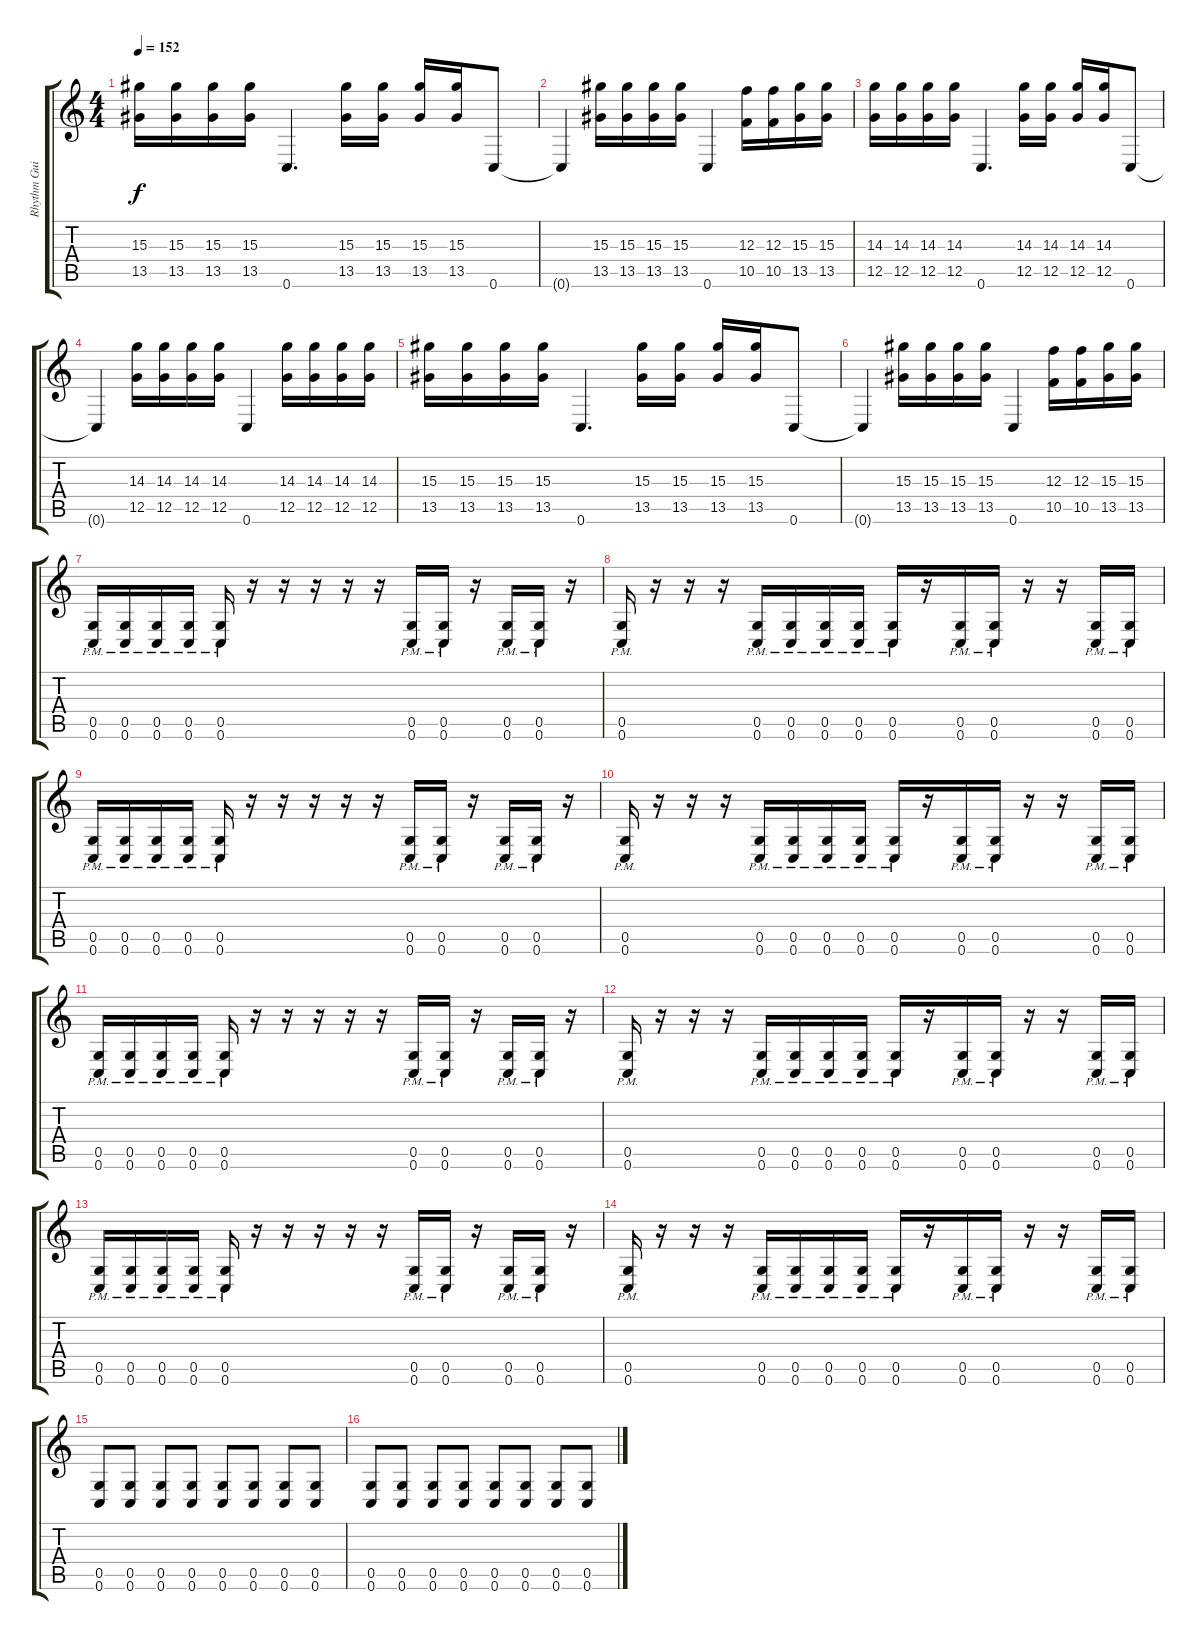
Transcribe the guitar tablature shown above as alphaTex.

\track ("Rhythm Guitar 2" "Rhythm Gui") {instrument distortionguitar}
\staff {score tabs}
\tuning (D4 A3 F3 C3 G2 C2) {hide}
\ts (4 4)
\tempo 152
\clef g2
\ks c
(15.3 13.5).16{dy f} (15.3 13.5).16 (15.3 13.5).16 (15.3 13.5).16 0.6.4{d} (15.3 13.5).16 (15.3 13.5).16 (15.3 13.5).16 (15.3 13.5).16 0.6.8 |
0.6{t}.4 (15.3 13.5).16 (15.3 13.5).16 (15.3 13.5).16 (15.3 13.5).16 0.6.4 (12.3 10.5).16 (12.3 10.5).16 (15.3 13.5).16 (15.3 13.5).16 |
(14.3 12.5).16 (14.3 12.5).16 (14.3 12.5).16 (14.3 12.5).16 0.6.4{d} (14.3 12.5).16 (14.3 12.5).16 (14.3 12.5).16 (14.3 12.5).16 0.6.8 |
0.6{t}.4 (14.3 12.5).16 (14.3 12.5).16 (14.3 12.5).16 (14.3 12.5).16 0.6.4 (14.3 12.5).16 (14.3 12.5).16 (14.3 12.5).16 (14.3 12.5).16 |
(15.3 13.5).16 (15.3 13.5).16 (15.3 13.5).16 (15.3 13.5).16 0.6.4{d} (15.3 13.5).16 (15.3 13.5).16 (15.3 13.5).16 (15.3 13.5).16 0.6.8 |
0.6{t}.4 (15.3 13.5).16 (15.3 13.5).16 (15.3 13.5).16 (15.3 13.5).16 0.6.4 (12.3 10.5).16 (12.3 10.5).16 (15.3 13.5).16 (15.3 13.5).16 |
(0.5{pm} 0.6{pm}).16 (0.5{pm} 0.6{pm}).16 (0.5{pm} 0.6{pm}).16 (0.5{pm} 0.6{pm}).16 (0.5{pm} 0.6{pm}).16 r.16 r.16 r.16 r.16 r.16 (0.5{pm} 0.6{pm}).16 (0.5{pm} 0.6{pm}).16 r.16 (0.5{pm} 0.6{pm}).16 (0.5{pm} 0.6{pm}).16 r.16 |
(0.5{pm} 0.6{pm}).16 r.16 r.16 r.16 (0.5{pm} 0.6{pm}).16 (0.5{pm} 0.6{pm}).16 (0.5{pm} 0.6{pm}).16 (0.5{pm} 0.6{pm}).16 (0.5{pm} 0.6{pm}).16 r.16 (0.5{pm} 0.6{pm}).16 (0.5{pm} 0.6{pm}).16 r.16 r.16 (0.5{pm} 0.6{pm}).16 (0.5{pm} 0.6{pm}).16 |
(0.5{pm} 0.6{pm}).16 (0.5{pm} 0.6{pm}).16 (0.5{pm} 0.6{pm}).16 (0.5{pm} 0.6{pm}).16 (0.5{pm} 0.6{pm}).16 r.16 r.16 r.16 r.16 r.16 (0.5{pm} 0.6{pm}).16 (0.5{pm} 0.6{pm}).16 r.16 (0.5{pm} 0.6{pm}).16 (0.5{pm} 0.6{pm}).16 r.16 |
(0.5{pm} 0.6{pm}).16 r.16 r.16 r.16 (0.5{pm} 0.6{pm}).16 (0.5{pm} 0.6{pm}).16 (0.5{pm} 0.6{pm}).16 (0.5{pm} 0.6{pm}).16 (0.5{pm} 0.6{pm}).16 r.16 (0.5{pm} 0.6{pm}).16 (0.5{pm} 0.6{pm}).16 r.16 r.16 (0.5{pm} 0.6{pm}).16 (0.5{pm} 0.6{pm}).16 |
(0.5{pm} 0.6{pm}).16 (0.5{pm} 0.6{pm}).16 (0.5{pm} 0.6{pm}).16 (0.5{pm} 0.6{pm}).16 (0.5{pm} 0.6{pm}).16 r.16 r.16 r.16 r.16 r.16 (0.5{pm} 0.6{pm}).16 (0.5{pm} 0.6{pm}).16 r.16 (0.5{pm} 0.6{pm}).16 (0.5{pm} 0.6{pm}).16 r.16 |
(0.5{pm} 0.6{pm}).16 r.16 r.16 r.16 (0.5{pm} 0.6{pm}).16 (0.5{pm} 0.6{pm}).16 (0.5{pm} 0.6{pm}).16 (0.5{pm} 0.6{pm}).16 (0.5{pm} 0.6{pm}).16 r.16 (0.5{pm} 0.6{pm}).16 (0.5{pm} 0.6{pm}).16 r.16 r.16 (0.5{pm} 0.6{pm}).16 (0.5{pm} 0.6{pm}).16 |
(0.5{pm} 0.6{pm}).16 (0.5{pm} 0.6{pm}).16 (0.5{pm} 0.6{pm}).16 (0.5{pm} 0.6{pm}).16 (0.5{pm} 0.6{pm}).16 r.16 r.16 r.16 r.16 r.16 (0.5{pm} 0.6{pm}).16 (0.5{pm} 0.6{pm}).16 r.16 (0.5{pm} 0.6{pm}).16 (0.5{pm} 0.6{pm}).16 r.16 |
(0.5{pm} 0.6{pm}).16 r.16 r.16 r.16 (0.5{pm} 0.6{pm}).16 (0.5{pm} 0.6{pm}).16 (0.5{pm} 0.6{pm}).16 (0.5{pm} 0.6{pm}).16 (0.5{pm} 0.6{pm}).16 r.16 (0.5{pm} 0.6{pm}).16 (0.5{pm} 0.6{pm}).16 r.16 r.16 (0.5{pm} 0.6{pm}).16 (0.5{pm} 0.6{pm}).16 |
(0.5 0.6).8 (0.5 0.6).8 (0.5 0.6).8 (0.5 0.6).8 (0.5 0.6).8 (0.5 0.6).8 (0.5 0.6).8 (0.5 0.6).8 |
(0.5 0.6).8 (0.5 0.6).8 (0.5 0.6).8 (0.5 0.6).8 (0.5 0.6).8 (0.5 0.6).8 (0.5 0.6).8 (0.5 0.6).8
